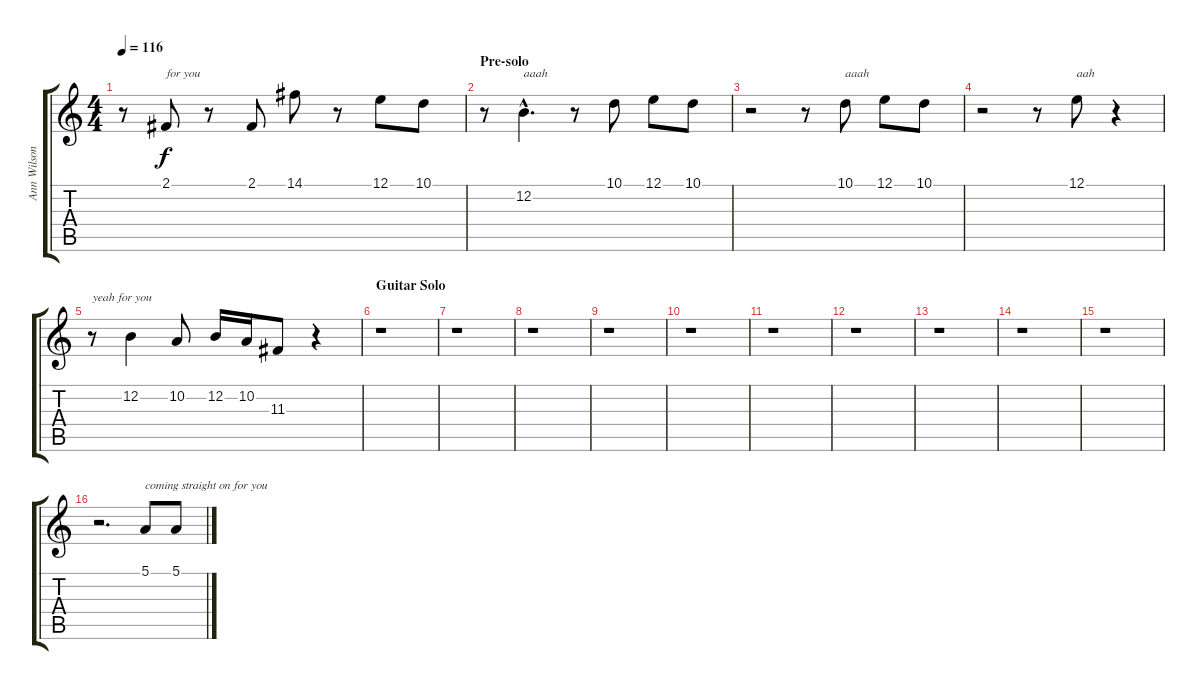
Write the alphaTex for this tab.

\track ("Ann Wilson" "Ann Wilson") {instrument flute}
\staff {score tabs}
\tuning (E4 B3 G3 D3 A2 E2) {hide}
\ts (4 4)
\tempo 116
\clef g2
\ks c
r.8{dy f} 2.1.8{txt "for you"} r.8 2.1.8 14.1.8 r.8 12.1.8 10.1.8 |
\section ("" "Pre-solo")
r.8 12.2{hac}.4{d txt "aaah"} r.8 10.1.8 12.1.8 10.1.8 |
r.2 r.8 10.1.8{txt "aaah"} 12.1.8 10.1.8 |
r.2 r.8 12.1.8{txt "aah"} r.4 |
r.8{txt "yeah for you"} 12.2.4 10.2.8 12.2.16 10.2.16 11.3.8 r.4 |
\section ("" "Guitar Solo")
r.1 |
r.1 |
r.1 |
r.1 |
r.1 |
r.1 |
r.1 |
r.1 |
r.1 |
r.1 |
r.2{d} 5.1.8{txt "coming straight on for you"} 5.1.8
